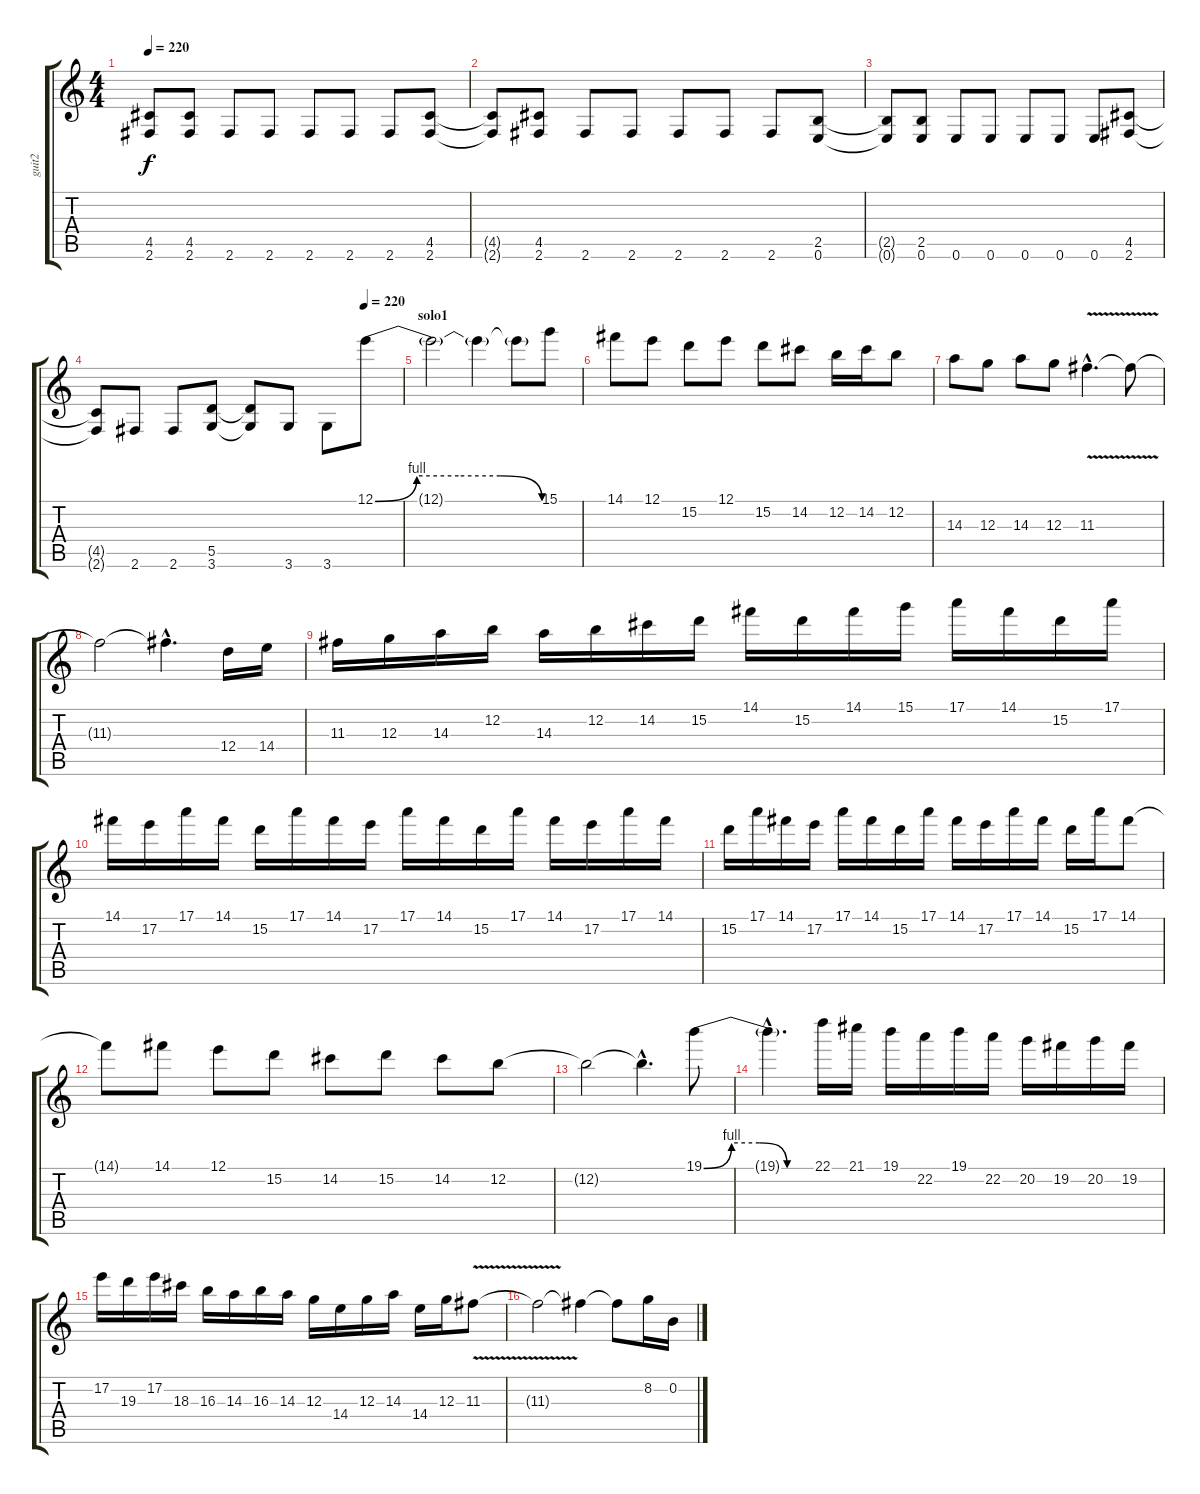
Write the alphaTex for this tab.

\track ("guit2" "guit2") {instrument distortionguitar}
\staff {score tabs}
\tuning (E4 B3 G3 D3 A2 E2) {hide}
\ts (4 4)
\tempo 220
\clef g2
\ks c
(4.5{t} 2.6{t}).8{dy f} (4.5 2.6).8 2.6.8 2.6.8 2.6.8 2.6.8 2.6.8 (4.5 2.6).8 |
(4.5{t} 2.6{t}).8 (4.5 2.6).8 2.6.8 2.6.8 2.6.8 2.6.8 2.6.8 (2.5 0.6).8 |
(2.5{t} 0.6{t}).8 (2.5 0.6).8 0.6.8 0.6.8 0.6.8 0.6.8 0.6.8 (4.5 2.6).8 |
\tempo (220 0.875)
(4.5{t} 2.6{t}).8 2.6.8 2.6.8 (5.5 3.6).8 (5.5{t} 3.6{t}).8 3.6.8 3.6.8 12.1{be (custom 0 0 15 4 30 4 45 4 60 0)}.8 |
\section ("" "solo1")
12.1{t}.2 12.1{t}.4 12.1{t}.8 15.1.8 |
14.1.8 12.1.8 15.2.8 12.1.8 15.2.8 14.2.8 12.2.16 14.2.16 12.2.8 |
14.3.8 12.3.8 14.3.8 12.3.8 11.3{v hac}.4{d} 11.3{t}.8 |
11.3{t}.2 11.3{hac t}.4{d} 12.4.16 14.4.16 |
11.3.16 12.3.16 14.3.16 12.2.16 14.3.16 12.2.16 14.2.16 15.2.16 14.1.16 15.2.16 14.1.16 15.1.16 17.1.16 14.1.16 15.2.16 17.1.16 |
14.1.16 17.2.16 17.1.16 14.1.16 15.2.16 17.1.16 14.1.16 17.2.16 17.1.16 14.1.16 15.2.16 17.1.16 14.1.16 17.2.16 17.1.16 14.1.16 |
15.2.16 17.1.16 14.1.16 17.2.16 17.1.16 14.1.16 15.2.16 17.1.16 14.1.16 17.2.16 17.1.16 14.1.16 15.2.16 17.1.16 14.1.8 |
14.1{t}.8 14.1.8 12.1.8 15.2.8 14.2.8 15.2.8 14.2.8 12.2.8 |
12.2{t}.2 12.2{hac t}.4{d} 19.1{be (custom 0 0 15 4 30 4 45 0 60 0)}.8 |
19.1{hac t}.4{d} 22.1.16 21.1.16 19.1.16 22.2.16 19.1.16 22.2.16 20.2.16 19.2.16 20.2.16 19.2.16 |
17.2.16 19.3.16 17.2.16 18.3.16 16.3.16 14.3.16 16.3.16 14.3.16 12.3.16 14.4.16 12.3.16 14.3.16 14.4.16 12.3.16 11.3{v}.8 |
11.3{t}.2 11.3{t}.4 11.3{t}.8 8.2.16 0.2.16
